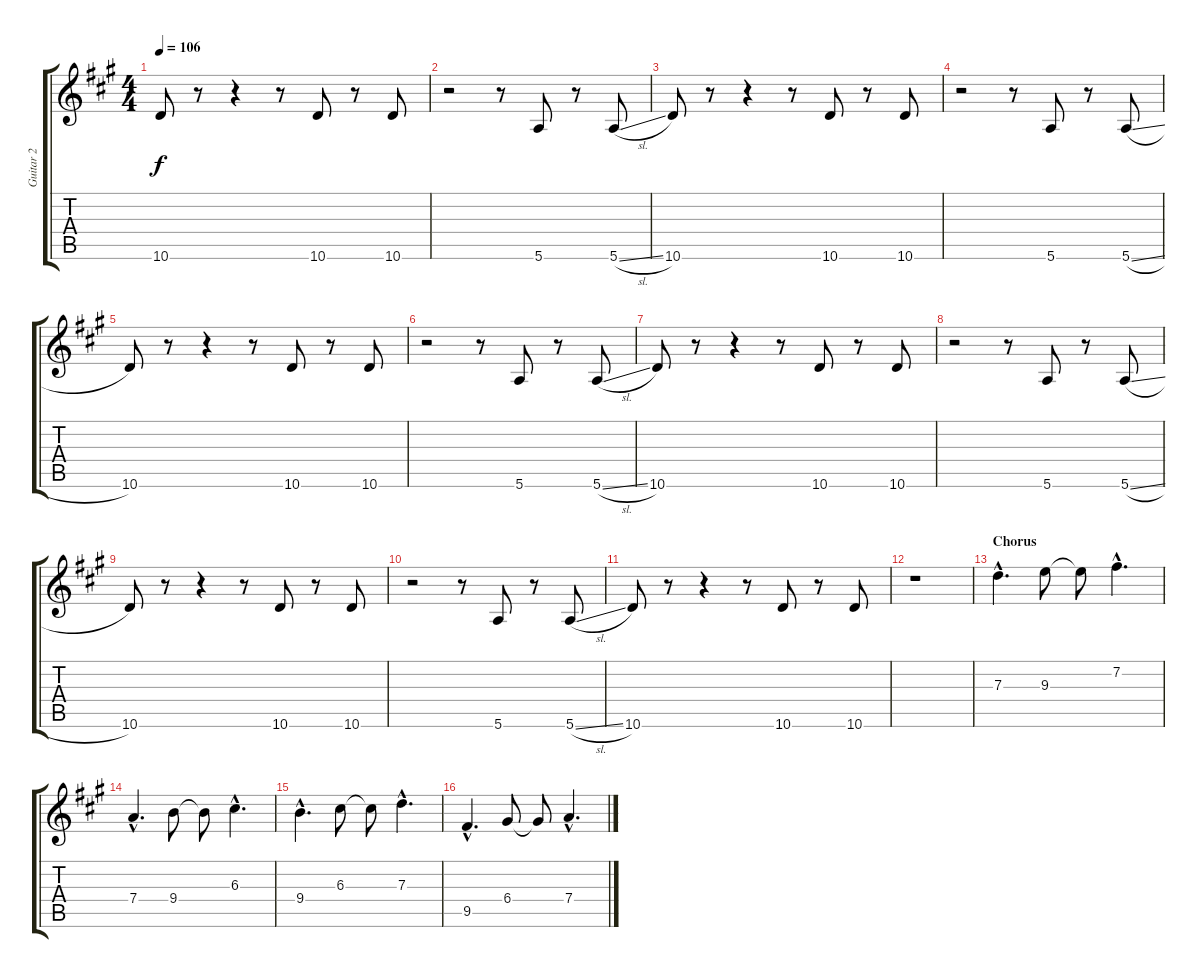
\track ("Guitar 2" "Guitar 2") {instrument distortionguitar}
\staff {score tabs}
\tuning (E4 B3 G3 D3 A2 E2) {hide}
\ts (4 4)
\tempo 106
\clef g2
\ks a
10.6.8{dy f} r.8 r.4 r.8 10.6.8 r.8 10.6.8 |
r.2 r.8 5.6.8 r.8 5.6{sl}.8 |
10.6.8 r.8 r.4 r.8 10.6.8 r.8 10.6.8 |
r.2 r.8 5.6.8 r.8 5.6{sl}.8 |
10.6.8 r.8 r.4 r.8 10.6.8 r.8 10.6.8 |
r.2 r.8 5.6.8 r.8 5.6{sl}.8 |
10.6.8 r.8 r.4 r.8 10.6.8 r.8 10.6.8 |
r.2 r.8 5.6.8 r.8 5.6{sl}.8 |
10.6.8 r.8 r.4 r.8 10.6.8 r.8 10.6.8 |
r.2 r.8 5.6.8 r.8 5.6{sl}.8 |
10.6.8 r.8 r.4 r.8 10.6.8 r.8 10.6.8 |
r.1 |
\section ("" "Chorus")
7.3{hac}.4{d instrument distortionguitar} 9.3.8 9.3{t}.8 7.2{hac}.4{d} |
7.4{hac}.4{d} 9.4.8 9.4{t}.8 6.3{hac}.4{d} |
9.4{hac}.4{d} 6.3.8 6.3{t}.8 7.3{hac}.4{d} |
9.5{hac}.4{d} 6.4.8 6.4{t}.8 7.4{hac}.4{d}
